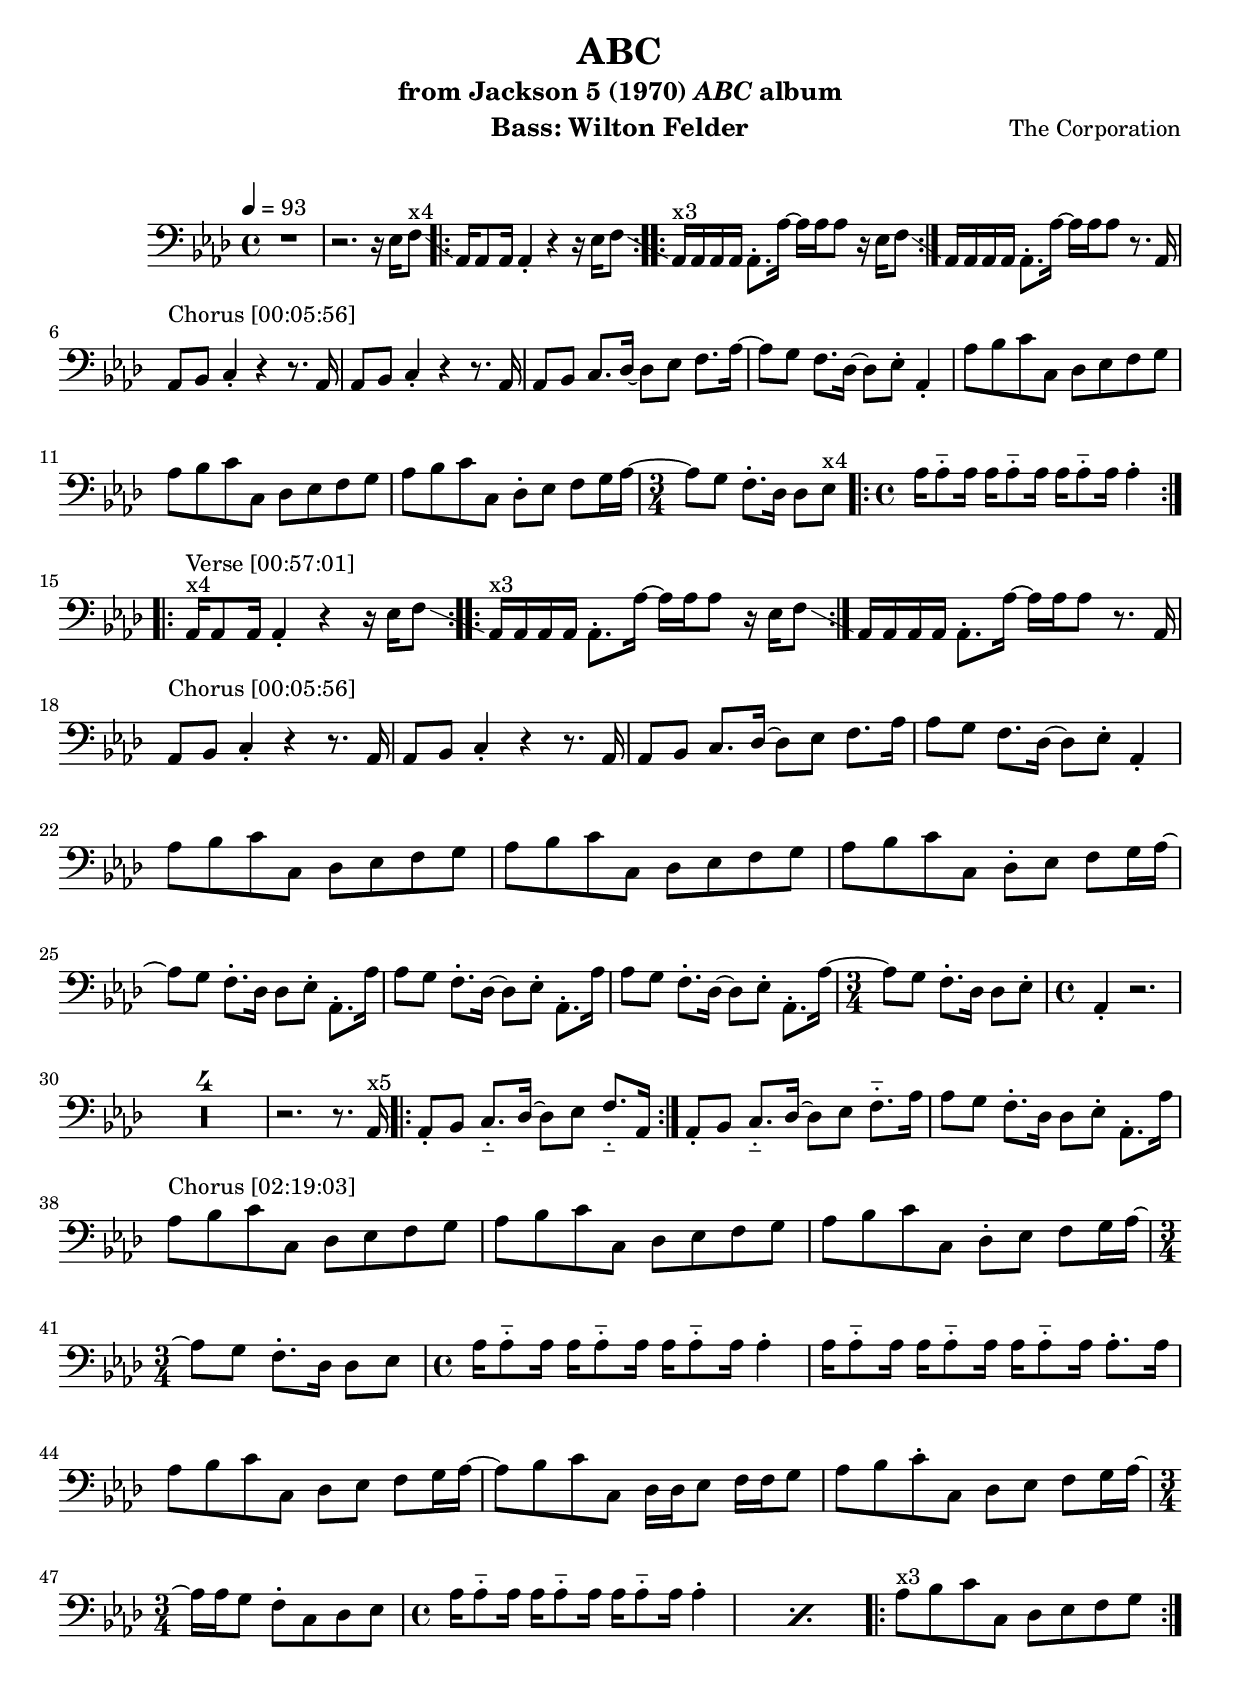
\version "2.20.0"
\language "english"

\include "../../layout.ly"

\paper {
  #(set-default-paper-size "letter")
}

#(set-global-staff-size 20)

\header {
  title      = "ABC" 
  subtitle   = \markup { "from Jackson 5 (1970)" \italic "ABC" "album"} 
  composer   = "The Corporation"
  instrument = "Bass: Wilton Felder"
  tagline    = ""
}

\markup \vspace #1

\version "2.20.0"
\language "english"

% Verse
Ab_a = \relative{af,16 af8 af16 af4\staccato r r16 ef'16 f8 \glissando}
Ab_b = \relative{af,16 af af af af8.\staccato af'16~ af af af8 r16 ef f8 \glissando}
Ab_c = \relative{af,16 af af af af8.\staccato af'16~ af af af8 r8. af,16}

% Verse
Abc = \relative{af,8 bf c4\staccato r4 r8. af16} 

Ab_h = \relative{\repeat unfold 3{af16 af8-_ af16} af4-.}




glissandoSkipOn = {
  \override NoteColumn.glissando-skip = ##t
  \hide NoteHead
  \override NoteHead.no-ledgers = ##t
}

\score {
  \relative {

    \override Glissando.breakable = ##t
    \override Glissando.after-line-breaking = ##t

    \clef bass
    \key af \major
    \tempo 4 = 93

    % ^\markup \raise #2 {Introduction [00:00:00]}
    r1 r2. r16 ef16 f8 \glissando

    % ^\markup \raise #1 {Verse [00:05:56]}
    ^\markup {"x4"}
    \repeat volta 4 {\Ab_a}

    ^\markup {"x3"}
    \repeat volta 3 {\Ab_b} \Ab_c
    \break

    ^\markup \raise #2 {Chorus [00:05:56]}
    \repeat unfold 2 {\Abc}
    af,8 bf c8. df16~ df8 ef f8. af16~
    af8 g f8. df16~ df8 ef\staccato af,4\staccato

    af'8 bf c c, df ef f g 
    af8 bf c c, df ef f g 
    af8 bf c c, df\staccato ef f g16 af~ 
    \time 3/4 af8 g f8.\staccato df16 df8 ef
    ^\markup {"x4"}
    \time 4/4 \repeat volta 4 {\Ab_h}

    ^\markup {"x4"}
    ^\markup \raise #2 {Verse [00:57:01]}
    \repeat volta 4 {\Ab_a}
    ^\markup {"x3"}
    \repeat volta 3 {\Ab_b} \Ab_c
    \break

    ^\markup \raise #2 {Chorus [00:05:56]}
    \repeat unfold 2 {\Abc}
    af,8 bf c8. df16~ df8 ef f8. af16
    af8 g f8. df16~ df8 ef\staccato af,4\staccato

    af'8 bf c c, df ef f g 
    af8 bf c c, df ef f g 
    af8 bf c c, df\staccato ef f g16 af~ \break

    af8 g f8.\staccato df16 df8 ef\staccato af,8.\staccato af'16
    af8 g f8.\staccato df16~ df8 ef\staccato af,8.\staccato af'16
    af8 g f8.\staccato df16~ df8 ef\staccato af,8.\staccato af'16~
    \time 3/4 af8 g f8.\staccato df16 df8 ef\staccato
    \time 4/4 af,4\staccato r2.
    \break


    \compressFullBarRests R1*4
    r2. r8. af16
    ^\markup {"x5"}
    \repeat volta 5 {af8\staccato bf c8.-_ df16~ df8 ef f8.-_ af,16}
    af8\staccato bf c8.-_ df16~ df8 ef f8.-_ af16
    af8 g f8.\staccato df16 df8 ef\staccato af,8.\staccato af'16
    \break

    ^\markup \raise #2 {Chorus [02:19:03]}
    af8 bf c c, df ef f g 
    af8 bf c c, df ef f g 
    af8 bf c c, df\staccato ef f g16 af~ 
    \time 3/4 af8 g f8.\staccato df16 df8 ef
    \time 4/4 \Ab_h
    \repeat unfold 3{af16 af8-_ af16} af8.-. af16
    \break

    af8 bf c c, df ef f g16 af16~
    af8 bf c c, df16 df ef8 f16 f g8
    af8 bf c\staccato c, df ef f g16 af~ 
    \time 3/4 af16 af16 g8 f8\staccato c8 df ef
    \time 4/4 \repeat percent 2 {\Ab_h}

    % r8 bf' c c, df ef f g 
    % af8 bf c c, df ef f g 
    ^\markup {"x3"}
    \repeat volta 3 {af8 bf c c, df ef f g }
  }
}


% \layout {
%    \context {
%      \Score
%      \consists #(line-breaks '(4))
%   }
% }
